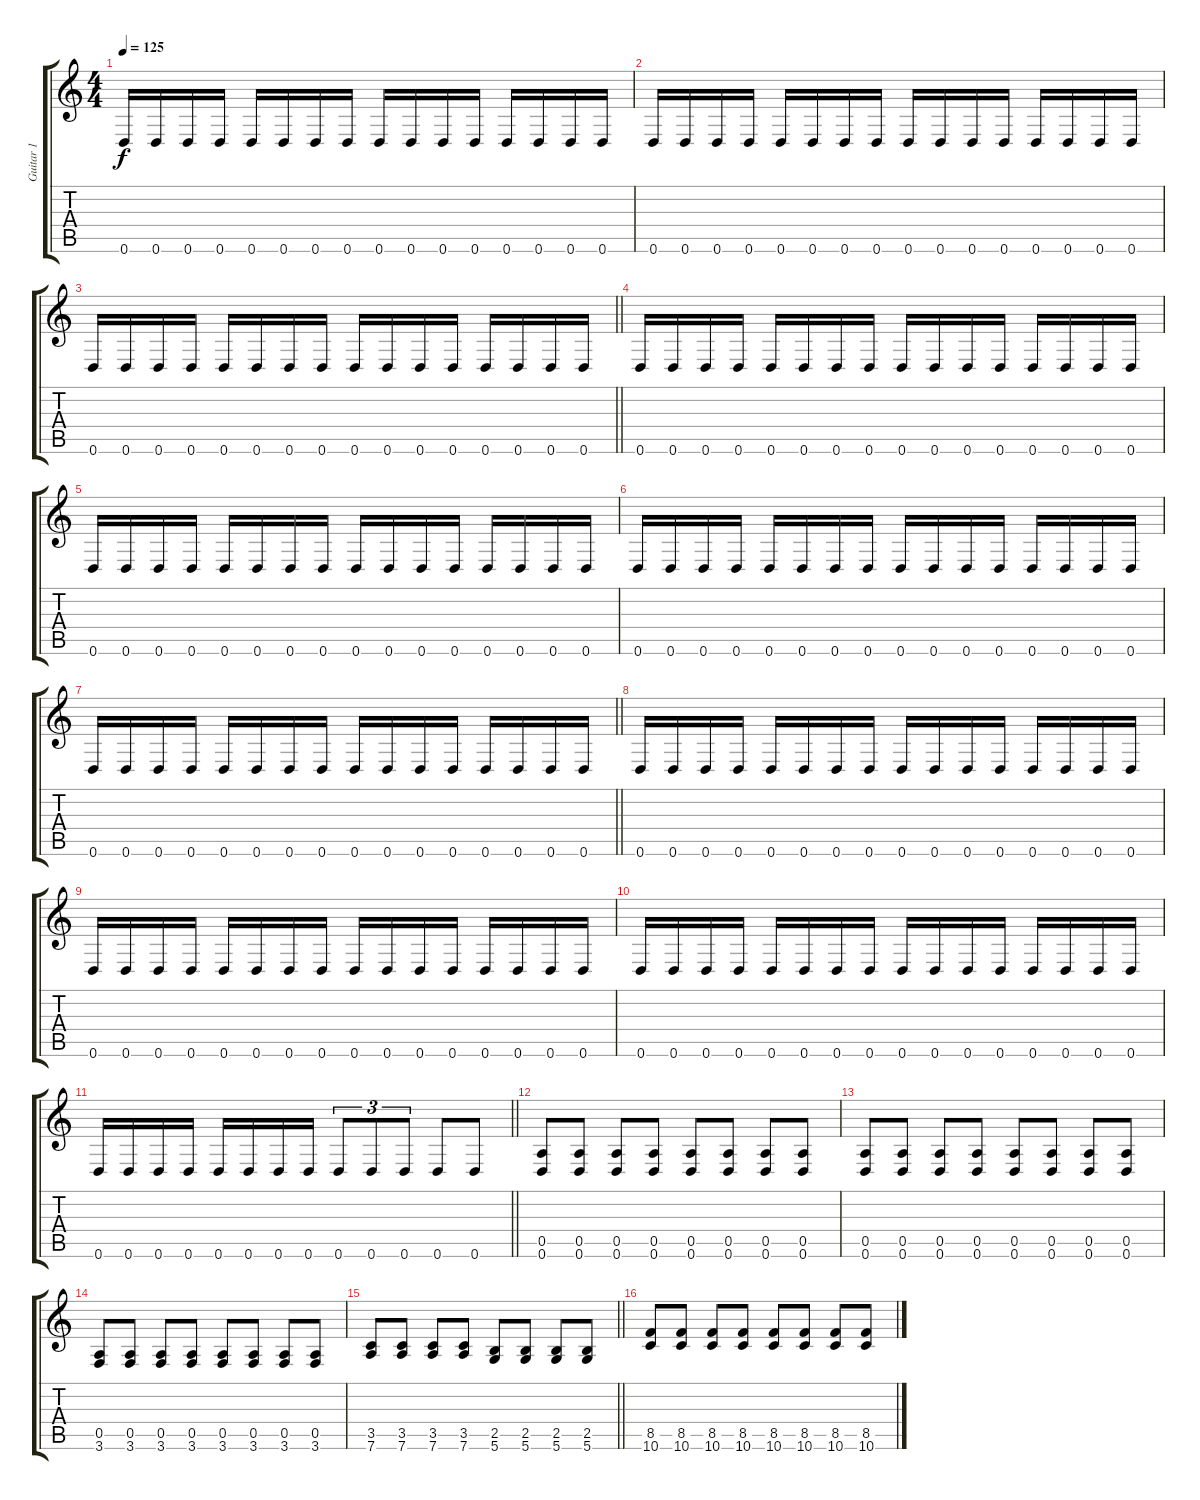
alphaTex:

\track ("Guitar 1" "Guitar 1") {instrument distortionguitar}
\staff {score tabs}
\tuning (E4 B3 G3 D3 A2 D2) {hide}
\ts (4 4)
\tempo 125
\clef g2
\ks c
0.6.16{dy f} 0.6.16 0.6.16 0.6.16 0.6.16 0.6.16 0.6.16 0.6.16 0.6.16 0.6.16 0.6.16 0.6.16 0.6.16 0.6.16 0.6.16 0.6.16 |
0.6.16 0.6.16 0.6.16 0.6.16 0.6.16 0.6.16 0.6.16 0.6.16 0.6.16 0.6.16 0.6.16 0.6.16 0.6.16 0.6.16 0.6.16 0.6.16 |
\barLineRight lightlight
0.6.16 0.6.16 0.6.16 0.6.16 0.6.16 0.6.16 0.6.16 0.6.16 0.6.16 0.6.16 0.6.16 0.6.16 0.6.16 0.6.16 0.6.16 0.6.16 |
0.6.16 0.6.16 0.6.16 0.6.16 0.6.16 0.6.16 0.6.16 0.6.16 0.6.16 0.6.16 0.6.16 0.6.16 0.6.16 0.6.16 0.6.16 0.6.16 |
0.6.16 0.6.16 0.6.16 0.6.16 0.6.16 0.6.16 0.6.16 0.6.16 0.6.16 0.6.16 0.6.16 0.6.16 0.6.16 0.6.16 0.6.16 0.6.16 |
0.6.16 0.6.16 0.6.16 0.6.16 0.6.16 0.6.16 0.6.16 0.6.16 0.6.16 0.6.16 0.6.16 0.6.16 0.6.16 0.6.16 0.6.16 0.6.16 |
\barLineRight lightlight
0.6.16 0.6.16 0.6.16 0.6.16 0.6.16 0.6.16 0.6.16 0.6.16 0.6.16 0.6.16 0.6.16 0.6.16 0.6.16 0.6.16 0.6.16 0.6.16 |
0.6.16 0.6.16 0.6.16 0.6.16 0.6.16 0.6.16 0.6.16 0.6.16 0.6.16 0.6.16 0.6.16 0.6.16 0.6.16 0.6.16 0.6.16 0.6.16 |
0.6.16 0.6.16 0.6.16 0.6.16 0.6.16 0.6.16 0.6.16 0.6.16 0.6.16 0.6.16 0.6.16 0.6.16 0.6.16 0.6.16 0.6.16 0.6.16 |
0.6.16 0.6.16 0.6.16 0.6.16 0.6.16 0.6.16 0.6.16 0.6.16 0.6.16 0.6.16 0.6.16 0.6.16 0.6.16 0.6.16 0.6.16 0.6.16 |
\barLineRight lightlight
0.6.16 0.6.16 0.6.16 0.6.16 0.6.16 0.6.16 0.6.16 0.6.16 0.6.8{tu (3 2)} 0.6.8{tu (3 2)} 0.6.8{tu (3 2)} 0.6.8 0.6.8 |
(0.5 0.6).8 (0.5 0.6).8 (0.5 0.6).8 (0.5 0.6).8 (0.5 0.6).8 (0.5 0.6).8 (0.5 0.6).8 (0.5 0.6).8 |
(0.5 0.6).8 (0.5 0.6).8 (0.5 0.6).8 (0.5 0.6).8 (0.5 0.6).8 (0.5 0.6).8 (0.5 0.6).8 (0.5 0.6).8 |
(0.5 3.6).8 (0.5 3.6).8 (0.5 3.6).8 (0.5 3.6).8 (0.5 3.6).8 (0.5 3.6).8 (0.5 3.6).8 (0.5 3.6).8 |
\barLineRight lightlight
(3.5 7.6).8 (3.5 7.6).8 (3.5 7.6).8 (3.5 7.6).8 (2.5 5.6).8 (2.5 5.6).8 (2.5 5.6).8 (2.5 5.6).8 |
(8.5 10.6).8 (8.5 10.6).8 (8.5 10.6).8 (8.5 10.6).8 (8.5 10.6).8 (8.5 10.6).8 (8.5 10.6).8 (8.5 10.6).8
